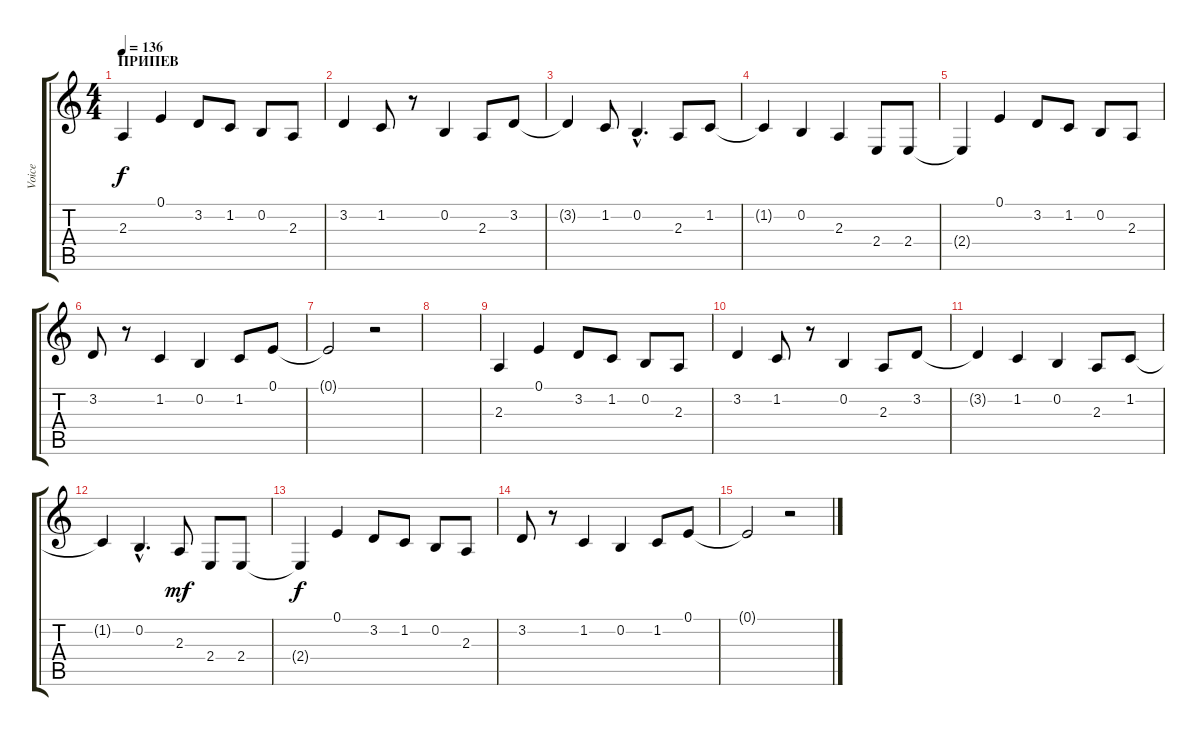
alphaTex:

\track ("Voice" "Voice") {instrument recorder}
\staff {score tabs}
\tuning (E4 B3 G3 D3 A2 E2) {hide}
\ts (4 4)
\section ("" "ПРИПЕВ")
\tempo 136
\clef g2
\ks c
2.3.4{dy f} 0.1.4 3.2.8 1.2.8 0.2.8 2.3.8 |
3.2.4 1.2.8 r.8 0.2.4 2.3.8 3.2.8 |
3.2{t}.4 1.2.8 0.2{hac}.4{d} 2.3.8 1.2.8 |
1.2{t}.4 0.2.4 2.3.4 2.4.8 2.4.8 |
2.4{t}.4 0.1.4 3.2.8 1.2.8 0.2.8 2.3.8 |
3.2.8 r.8 1.2.4 0.2.4 1.2.8 0.1.8 |
0.1{t}.2 r.2 |
|
2.3.4 0.1.4 3.2.8 1.2.8 0.2.8 2.3.8 |
3.2.4 1.2.8 r.8 0.2.4 2.3.8 3.2.8 |
3.2{t}.4 1.2.4 0.2.4 2.3.8 1.2.8 |
1.2{t}.4 0.2{hac}.4{d} 2.3.8{dy mf} 2.4.8 2.4.8 |
2.4{t}.4{dy f} 0.1.4 3.2.8 1.2.8 0.2.8 2.3.8 |
3.2.8 r.8 1.2.4 0.2.4 1.2.8 0.1.8 |
0.1{t}.2 r.2
